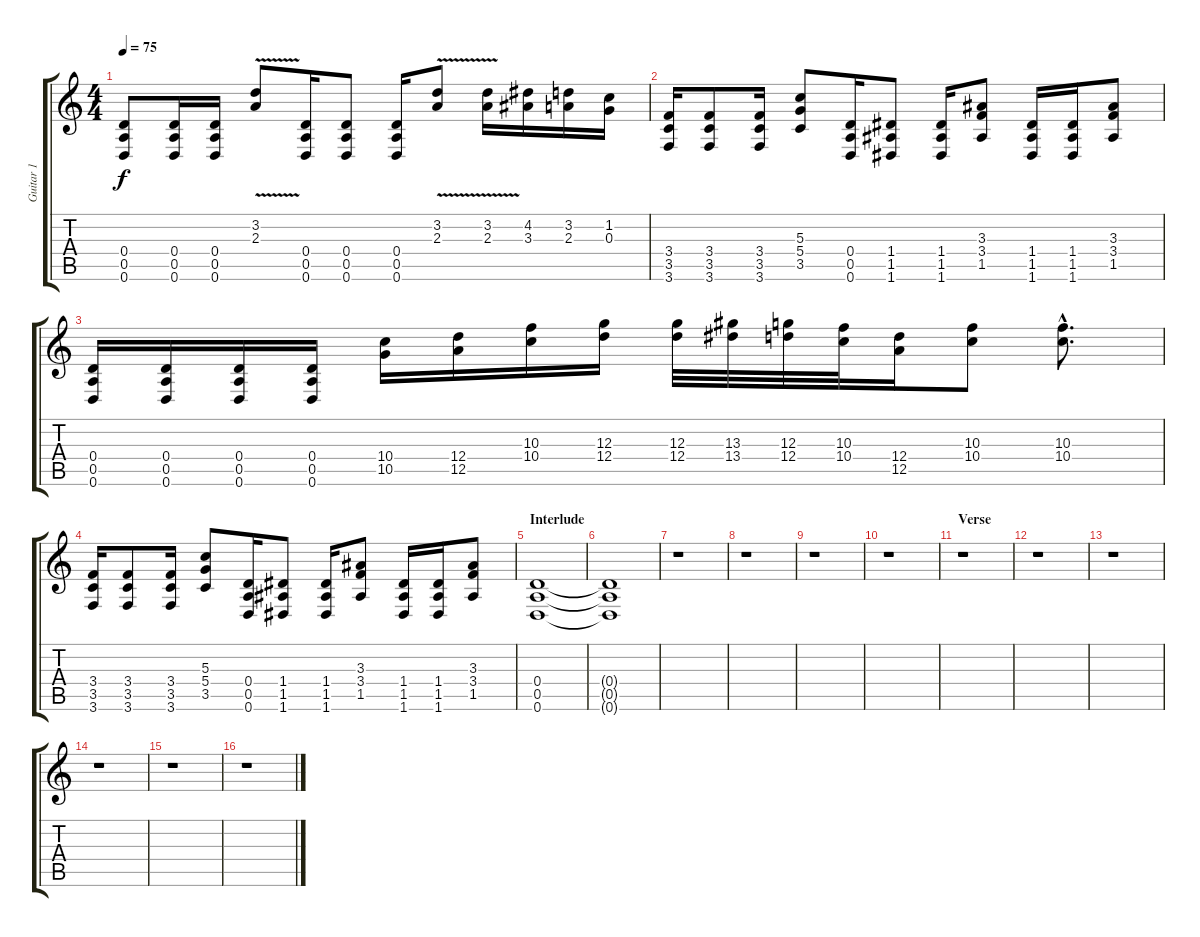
\track ("Guitar 1" "Guitar 1") {instrument distortionguitar}
\staff {score tabs}
\tuning (E4 B3 G3 D3 A2 D2) {hide}
\ts (4 4)
\tempo 75
\clef g2
\ks c
(0.4 0.5 0.6).8{dy f} (0.4 0.5 0.6).16 (0.4 0.5 0.6).16 (3.2{v} 2.3{v}).8 (0.4 0.5 0.6).16 (0.4 0.5 0.6).8 (0.4 0.5 0.6).16 (3.2{v} 2.3{v}).8 (3.2{v} 2.3{v}).16 (4.2 3.3).16 (3.2 2.3).16 (1.2 0.3).16 |
(3.4 3.5 3.6).16 (3.4 3.5 3.6).8 (3.4 3.5 3.6).16 (5.3 5.4 3.5).8 (0.4 0.5 0.6).16 (1.4 1.5 1.6).8 (1.4 1.5 1.6).16 (3.3 3.4 1.5).8 (1.4 1.5 1.6).16 (1.4 1.5 1.6).16 (3.3 3.4 1.5).8 |
(0.4 0.5 0.6).16 (0.4 0.5 0.6).16 (0.4 0.5 0.6).16 (0.4 0.5 0.6).16 (10.4 10.5).16 (12.4 12.5).16 (10.3 10.4).16 (12.3 12.4).16 (12.3 12.4).32 (13.3 13.4).32 (12.3 12.4).32 (10.3 10.4).32 (12.4 12.5).16 (10.3 10.4).8 (10.3{hac} 10.4{hac}).8{d} |
(3.4 3.5 3.6).16 (3.4 3.5 3.6).8 (3.4 3.5 3.6).16 (5.3 5.4 3.5).8 (0.4 0.5 0.6).16 (1.4 1.5 1.6).8 (1.4 1.5 1.6).16 (3.3 3.4 1.5).8 (1.4 1.5 1.6).16 (1.4 1.5 1.6).16 (3.3 3.4 1.5).8 |
\section ("" "Interlude")
(0.4 0.5 0.6).1 |
(0.4{t} 0.5{t} 0.6{t}).1 |
r.1 |
r.1 |
r.1 |
r.1 |
\section ("" "Verse")
r.1 |
r.1 |
r.1 |
r.1 |
r.1 |
r.1
